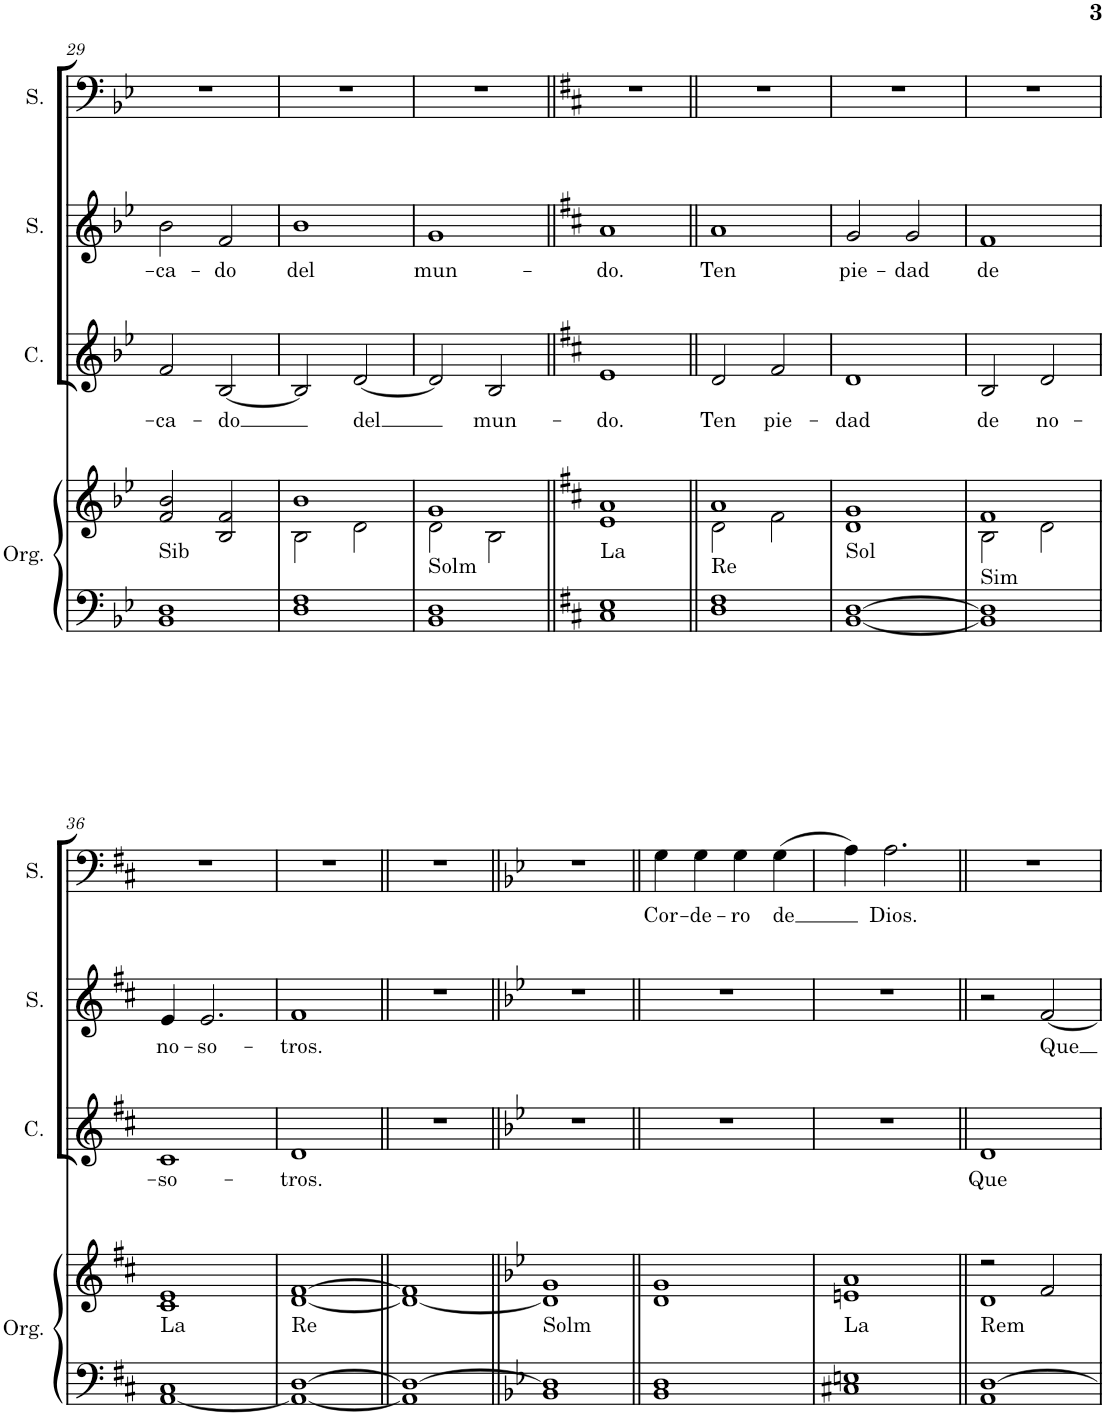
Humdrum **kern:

**kern	**kern	**harte	**kern	**text	**kern	**text	**kern	**text
*part4	*part4	*part4	*part3	*part3	*part2	*part2	*part1	*part1
*staff5	*staff4	*	*staff3	*staff3	*staff2	*staff2	*staff1	*staff1
*I"Órgano	*	*	*I"Contralto	*	*I"Soprano	*	*I"Sacerdote	*
*	*	*	*I'C.	*	*I'S.	*	*I'S.	*
!!LO:PB:g=z
*clefF4	*clefG2	*	*clefG2	*	*clefG2	*	*clefF4	*
*k[b-e-]	*k[b-e-]	*	*k[b-e-]	*	*k[b-e-]	*	*k[b-e-]	*
*M4/4	*M4/4	*	*M4/4	*	*M4/4	*	*M4/4	*
=29	=29	=29	=29	=29	=29	=29	=29	=29
!	!	!LO:H:kt=Sib	!	!LO:LY:b	!	!LO:LY:b	!	!
1BB- 1D	2f/ 2b-/	N	2f/	-ca-	2b-\	-ca-	1r	.
!	!	!	!	!LO:LY:b	!	!LO:LY:b	!	!
.	2B-/ 2f/	.	[2B-/	-do	2f/	-do	.	.
=30	=30	=30	=30	=30	=30	=30	=30	=30
*	*^	*	*	*	*	*	*	*
!	!	!	!	!	!	!	!LO:LY:b	!	!
1D 1F	1b-	2B-\	.	2B-/]	.	1b-	del	1r	.
!	!	!	!	!	!LO:LY:b	!	!	!	!
.	.	2d\	.	[2d/	del	.	.	.	.
=31	=31	=31	=31	=31	=31	=31	=31	=31	=31
!	!	!	!LO:H:kt=Solm	!	!	!	!LO:LY:b	!	!
1BB- 1D	1g	2d\	N	2d/]	.	1g	mun-	1r	.
!	!	!	!	!	!LO:LY:b	!	!	!	!
.	.	2B-\	.	2B-/	mun-	.	.	.	.
*	*v	*v	*	*	*	*	*	*	*
=32||	=32||	=32||	=32||	=32||	=32||	=32||	=32||	=32||
*k[f#c#]	*k[f#c#]	*	*k[f#c#]	*	*k[f#c#]	*	*k[f#c#]	*
*	*^	*	*	*	*	*	*	*
!	!	!	!LO:H:kt=La	!	!LO:LY:b	!	!LO:LY:b	!	!
*	*v	*v	*	*	*	*	*	*	*
1C# 1E	1e 1a	N	1e	-do.	1a	-do.	1r	.
=33||	=33||	=33||	=33||	=33||	=33||	=33||	=33||	=33||
*	*^	*	*	*	*	*	*	*
!	!	!	!LO:H:kt=Re	!	!LO:LY:b	!	!LO:LY:b	!	!
1D 1F#	1a	2d\	N	2d/	Ten	1a	Ten	1r	.
!	!	!	!	!	!LO:LY:b	!	!	!	!
.	.	2f#\	.	2f#/	pie-	.	.	.	.
=34	=34	=34	=34	=34	=34	=34	=34	=34	=34
!	!	!	!LO:H:kt=Sol	!	!LO:LY:b	!	!LO:LY:b	!	!
*	*v	*v	*	*	*	*	*	*	*
[1BB [1D	1d 1g	N	1d	-dad	2g/	pie-	1r	.
!	!	!	!	!	!	!LO:LY:b	!	!
.	.	.	.	.	2g/	-dad	.	.
=35	=35	=35	=35	=35	=35	=35	=35	=35
*	*^	*	*	*	*	*	*	*
!	!	!	!LO:H:kt=Sim	!	!LO:LY:b	!	!LO:LY:b	!	!
1BB] 1D]	1f#	2B\	N	2B/	de	1f#	de	1r	.
!	!	!	!	!	!LO:LY:b	!	!	!	!
.	.	2d\	.	2d/	no-	.	.	.	.
!!LO:LB:g=z
=36	=36	=36	=36	=36	=36	=36	=36	=36	=36
!	!	!	!LO:H:kt=La	!	!LO:LY:b	!	!LO:LY:b	!	!
*	*v	*v	*	*	*	*	*	*	*
[1AA 1C#	1c# 1e	N	1c#	-so-	4e/	no-	1r	.
!	!	!	!	!	!	!LO:LY:b	!	!
.	.	.	.	.	2.e/	-so-	.	.
=37	=37	=37	=37	=37	=37	=37	=37	=37
!	!	!LO:H:kt=Re	!	!LO:LY:b	!	!LO:LY:b	!	!
1AA_ [1D	[1d [1f#	N	1d	-tros.	1f#	-tros.	1r	.
=38||	=38||	=38||	=38||	=38||	=38||	=38||	=38||	=38||
1AA] 1D_	1d_ 1f#]	.	1r	.	1r	.	1r	.
=39||	=39||	=39||	=39||	=39||	=39||	=39||	=39||	=39||
*k[b-e-]	*k[b-e-]	*	*k[b-e-]	*	*k[b-e-]	*	*k[b-e-]	*
!	!	!LO:H:kt=Solm	!	!	!	!	!	!
1BB- 1D]	1d] 1g	N	1r	.	1r	.	1r	.
=40||	=40||	=40||	=40||	=40||	=40||	=40||	=40||	=40||
!	!	!	!	!	!	!	!	!LO:LY:b
1BB- 1D	1d 1g	.	1r	.	1r	.	4G\	Cor-
!	!	!	!	!	!	!	!	!LO:LY:b
.	.	.	.	.	.	.	4G\	-de-
!	!	!	!	!	!	!	!	!LO:LY:b
.	.	.	.	.	.	.	4G\	-ro
!	!	!	!	!	!	!	!	!LO:LY:b
.	.	.	.	.	.	.	(4G\	de
=41	=41	=41	=41	=41	=41	=41	=41	=41
!	!	!LO:H:kt=La	!	!	!	!	!	!
1C#X 1En	1en 1a	N	1r	.	1r	.	4A\)	.
!	!	!	!	!	!	!	!	!LO:LY:b
.	.	.	.	.	.	.	2.A\	Dios.
=42||	=42||	=42||	=42||	=42||	=42||	=42||	=42||	=42||
*	*^	*	*	*	*	*	*	*
!	!	!	!LO:H:kt=Rem	!	!LO:LY:b	!	!	!	!
1AA [1D	2r	1d	N	1d	Que	2r	.	1r	.
!	!	!	!	!	!	!	!LO:LY:b	!	!
.	2f/	.	.	.	.	[2f/	Que	.	.
*	*v	*v	*	*	*	*	*	*	*
=	=	=	=	=	=	=	=	=
*-	*-	*-	*-	*-	*-	*-	*-	*-
